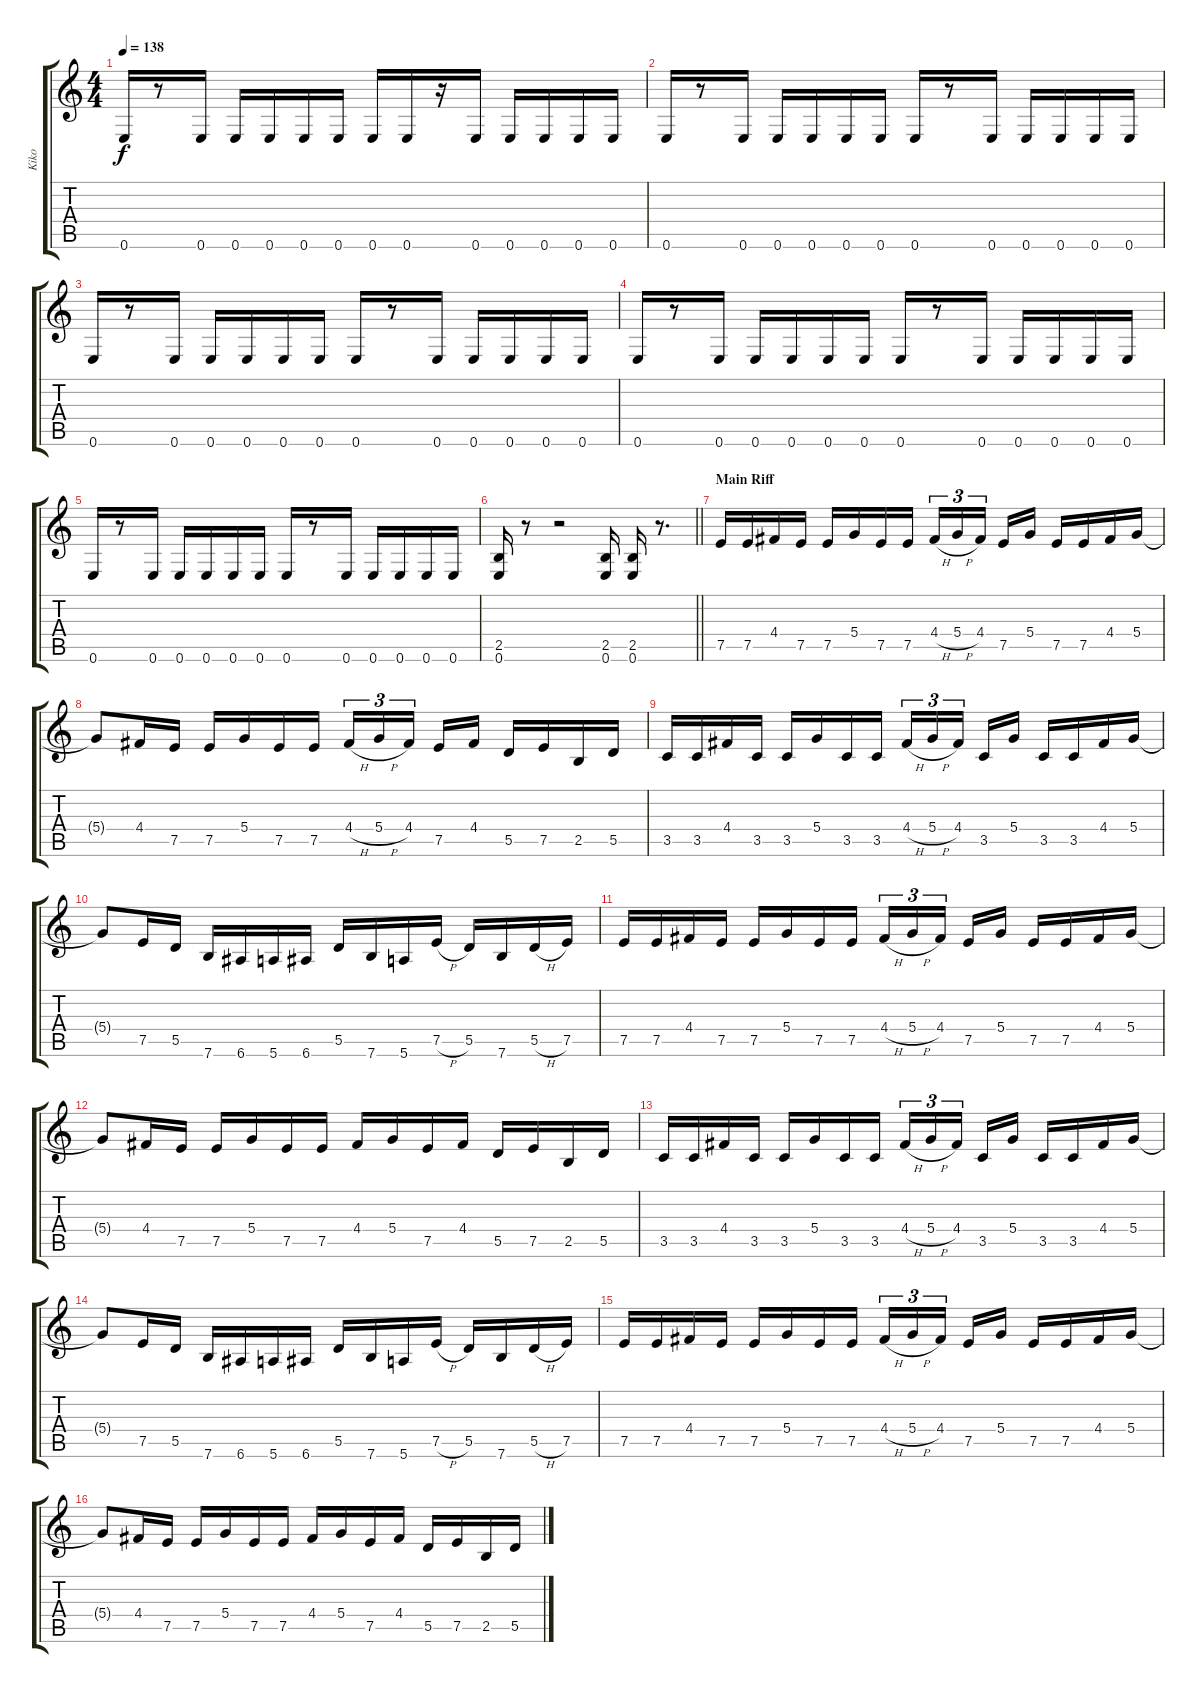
\track ("Kiko" "Kiko") {instrument distortionguitar}
\staff {score tabs}
\tuning (E4 B3 G3 D3 A2 E2) {hide}
\ts (4 4)
\tempo 138
\clef g2
\ks c
0.6.16{dy f} r.8 0.6.16 0.6.16 0.6.16 0.6.16 0.6.16 0.6.16 0.6.16 r.16 0.6.16 0.6.16 0.6.16 0.6.16 0.6.16 |
0.6.16 r.8 0.6.16 0.6.16 0.6.16 0.6.16 0.6.16 0.6.16 r.8 0.6.16 0.6.16 0.6.16 0.6.16 0.6.16 |
0.6.16 r.8 0.6.16 0.6.16 0.6.16 0.6.16 0.6.16 0.6.16 r.8 0.6.16 0.6.16 0.6.16 0.6.16 0.6.16 |
0.6.16 r.8 0.6.16 0.6.16 0.6.16 0.6.16 0.6.16 0.6.16 r.8 0.6.16 0.6.16 0.6.16 0.6.16 0.6.16 |
0.6.16 r.8 0.6.16 0.6.16 0.6.16 0.6.16 0.6.16 0.6.16 r.8 0.6.16 0.6.16 0.6.16 0.6.16 0.6.16 |
\barLineRight lightlight
(2.5 0.6).16 r.8 r.2 (2.5 0.6).16 (2.5 0.6).16 r.8{d} |
\section ("" "Main Riff")
7.5.16 7.5.16 4.4.16 7.5.16 7.5.16 5.4.16 7.5.16 7.5.16 4.4{h}.16{tu (3 2)} 5.4{h}.16{tu (3 2)} 4.4.16{tu (3 2) beam splitsecondary} 7.5.16 5.4.16 7.5.16 7.5.16 4.4.16 5.4.16 |
5.4{t}.8 4.4.16 7.5.16 7.5.16 5.4.16 7.5.16 7.5.16 4.4{h}.16{tu (3 2)} 5.4{h}.16{tu (3 2)} 4.4.16{tu (3 2) beam splitsecondary} 7.5.16 4.4.16 5.5.16 7.5.16 2.5.16 5.5.16 |
3.5.16 3.5.16 4.4.16 3.5.16 3.5.16 5.4.16 3.5.16 3.5.16 4.4{h}.16{tu (3 2)} 5.4{h}.16{tu (3 2)} 4.4.16{tu (3 2) beam splitsecondary} 3.5.16 5.4.16 3.5.16 3.5.16 4.4.16 5.4.16 |
5.4{t}.8 7.5.16 5.5.16 7.6.16 6.6.16 5.6.16 6.6.16 5.5.16 7.6.16 5.6.16 7.5{h}.16 5.5.16 7.6.16 5.5{h}.16 7.5.16 |
7.5.16 7.5.16 4.4.16 7.5.16 7.5.16 5.4.16 7.5.16 7.5.16 4.4{h}.16{tu (3 2)} 5.4{h}.16{tu (3 2)} 4.4.16{tu (3 2) beam splitsecondary} 7.5.16 5.4.16 7.5.16 7.5.16 4.4.16 5.4.16 |
5.4{t}.8 4.4.16 7.5.16 7.5.16 5.4.16 7.5.16 7.5.16 4.4.16 5.4.16 7.5.16 4.4.16 5.5.16 7.5.16 2.5.16 5.5.16 |
3.5.16 3.5.16 4.4.16 3.5.16 3.5.16 5.4.16 3.5.16 3.5.16 4.4{h}.16{tu (3 2)} 5.4{h}.16{tu (3 2)} 4.4.16{tu (3 2) beam splitsecondary} 3.5.16 5.4.16 3.5.16 3.5.16 4.4.16 5.4.16 |
5.4{t}.8 7.5.16 5.5.16 7.6.16 6.6.16 5.6.16 6.6.16 5.5.16 7.6.16 5.6.16 7.5{h}.16 5.5.16 7.6.16 5.5{h}.16 7.5.16 |
7.5.16 7.5.16 4.4.16 7.5.16 7.5.16 5.4.16 7.5.16 7.5.16 4.4{h}.16{tu (3 2)} 5.4{h}.16{tu (3 2)} 4.4.16{tu (3 2) beam splitsecondary} 7.5.16 5.4.16 7.5.16 7.5.16 4.4.16 5.4.16 |
5.4{t}.8 4.4.16 7.5.16 7.5.16 5.4.16 7.5.16 7.5.16 4.4.16 5.4.16 7.5.16 4.4.16 5.5.16 7.5.16 2.5.16 5.5.16
